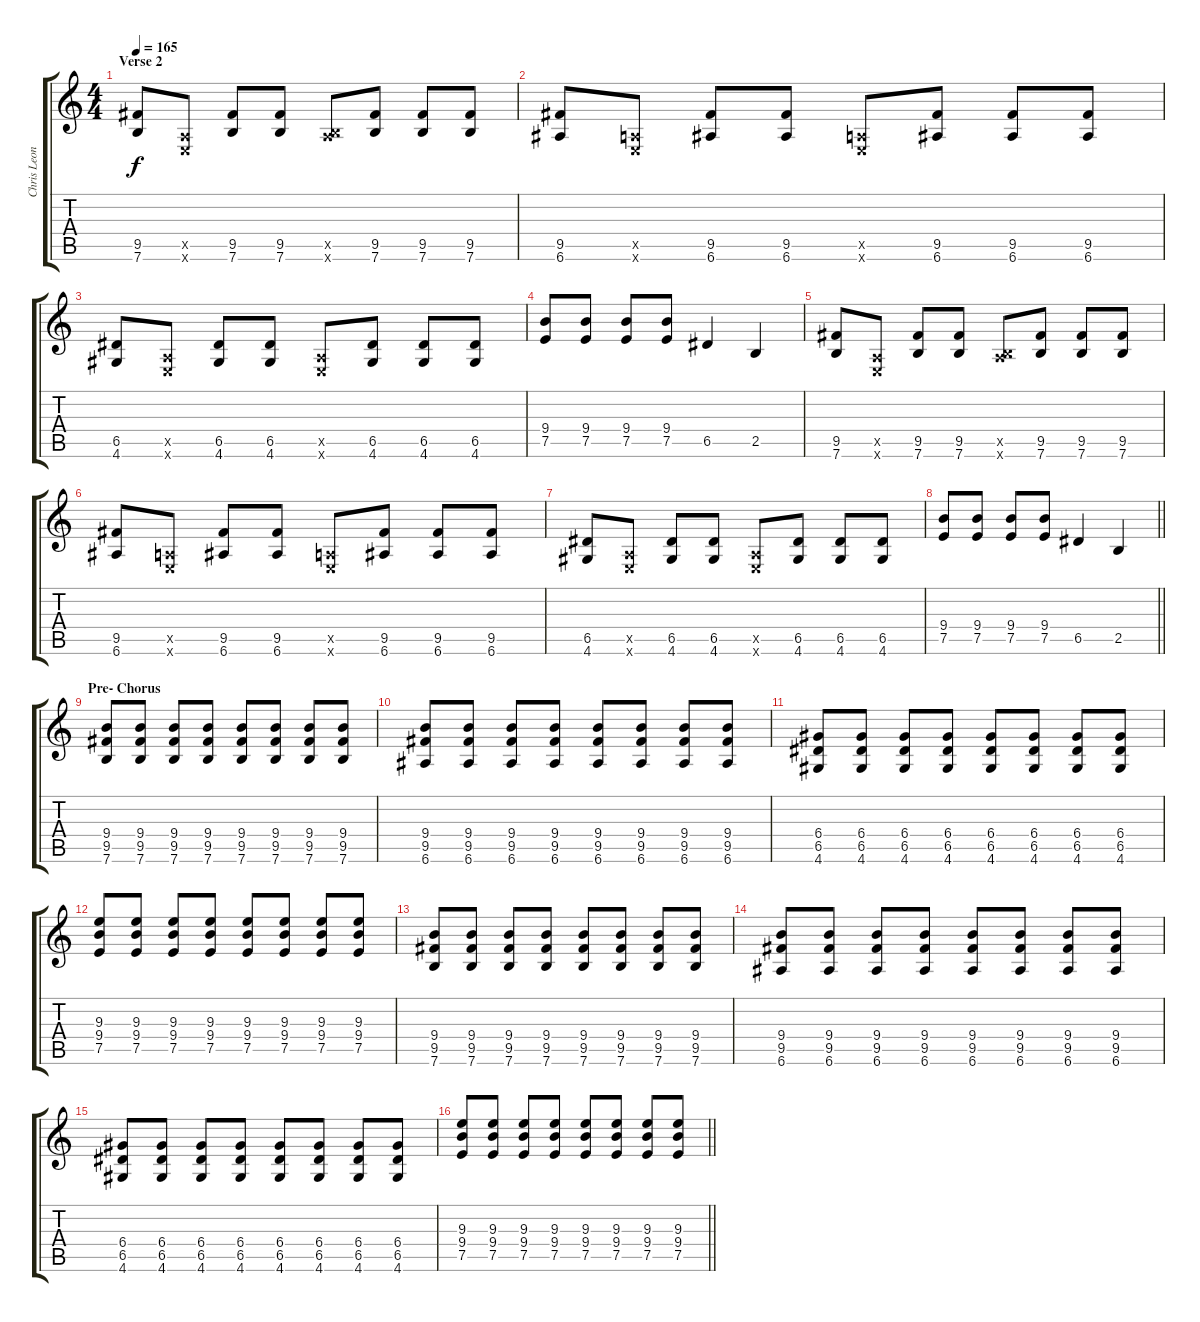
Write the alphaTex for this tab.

\track ("Chris Leonard (3rd Guitarist)" "Chris Leon") {instrument distortionguitar}
\staff {score tabs}
\tuning (E4 B3 G3 D3 A2 E2) {hide}
\ts (4 4)
\section ("" "Verse 2")
\tempo 165
\clef g2
\ks c
(9.5 7.6).8{dy f} (0.5{x} 0.6{x}).8 (9.5 7.6).8 (9.5 7.6).8 (0.5{x} 7.6{x}).8 (9.5 7.6).8 (9.5 7.6).8 (9.5 7.6).8 |
(9.5 6.6).8 (0.5{x} 0.6{x}).8 (9.5 6.6).8 (9.5 6.6).8 (0.5{x} 0.6{x}).8 (9.5 6.6).8 (9.5 6.6).8 (9.5 6.6).8 |
(6.5 4.6).8 (0.5{x} 0.6{x}).8 (6.5 4.6).8 (6.5 4.6).8 (0.5{x} 0.6{x}).8 (6.5 4.6).8 (6.5 4.6).8 (6.5 4.6).8 |
(9.4 7.5).8 (9.4 7.5).8 (9.4 7.5).8 (9.4 7.5).8 6.5.4 2.5.4 |
(9.5 7.6).8 (0.5{x} 0.6{x}).8 (9.5 7.6).8 (9.5 7.6).8 (0.5{x} 7.6{x}).8 (9.5 7.6).8 (9.5 7.6).8 (9.5 7.6).8 |
(9.5 6.6).8 (0.5{x} 0.6{x}).8 (9.5 6.6).8 (9.5 6.6).8 (0.5{x} 0.6{x}).8 (9.5 6.6).8 (9.5 6.6).8 (9.5 6.6).8 |
(6.5 4.6).8 (0.5{x} 0.6{x}).8 (6.5 4.6).8 (6.5 4.6).8 (0.5{x} 0.6{x}).8 (6.5 4.6).8 (6.5 4.6).8 (6.5 4.6).8 |
\barLineRight lightlight
(9.4 7.5).8 (9.4 7.5).8 (9.4 7.5).8 (9.4 7.5).8 6.5.4 2.5.4 |
\section ("" "Pre- Chorus")
(9.4 9.5 7.6).8 (9.4 9.5 7.6).8 (9.4 9.5 7.6).8 (9.4 9.5 7.6).8 (9.4 9.5 7.6).8 (9.4 9.5 7.6).8 (9.4 9.5 7.6).8 (9.4 9.5 7.6).8 |
(9.4 9.5 6.6).8 (9.4 9.5 6.6).8 (9.4 9.5 6.6).8 (9.4 9.5 6.6).8 (9.4 9.5 6.6).8 (9.4 9.5 6.6).8 (9.4 9.5 6.6).8 (9.4 9.5 6.6).8 |
(6.4 6.5 4.6).8 (6.4 6.5 4.6).8 (6.4 6.5 4.6).8 (6.4 6.5 4.6).8 (6.4 6.5 4.6).8 (6.4 6.5 4.6).8 (6.4 6.5 4.6).8 (6.4 6.5 4.6).8 |
(9.3 9.4 7.5).8 (9.3 9.4 7.5).8 (9.3 9.4 7.5).8 (9.3 9.4 7.5).8 (9.3 9.4 7.5).8 (9.3 9.4 7.5).8 (9.3 9.4 7.5).8 (9.3 9.4 7.5).8 |
(9.4 9.5 7.6).8 (9.4 9.5 7.6).8 (9.4 9.5 7.6).8 (9.4 9.5 7.6).8 (9.4 9.5 7.6).8 (9.4 9.5 7.6).8 (9.4 9.5 7.6).8 (9.4 9.5 7.6).8 |
(9.4 9.5 6.6).8 (9.4 9.5 6.6).8 (9.4 9.5 6.6).8 (9.4 9.5 6.6).8 (9.4 9.5 6.6).8 (9.4 9.5 6.6).8 (9.4 9.5 6.6).8 (9.4 9.5 6.6).8 |
(6.4 6.5 4.6).8 (6.4 6.5 4.6).8 (6.4 6.5 4.6).8 (6.4 6.5 4.6).8 (6.4 6.5 4.6).8 (6.4 6.5 4.6).8 (6.4 6.5 4.6).8 (6.4 6.5 4.6).8 |
\barLineRight lightlight
(9.3 9.4 7.5).8 (9.3 9.4 7.5).8 (9.3 9.4 7.5).8 (9.3 9.4 7.5).8 (9.3 9.4 7.5).8 (9.3 9.4 7.5).8 (9.3 9.4 7.5).8 (9.3 9.4 7.5).8
